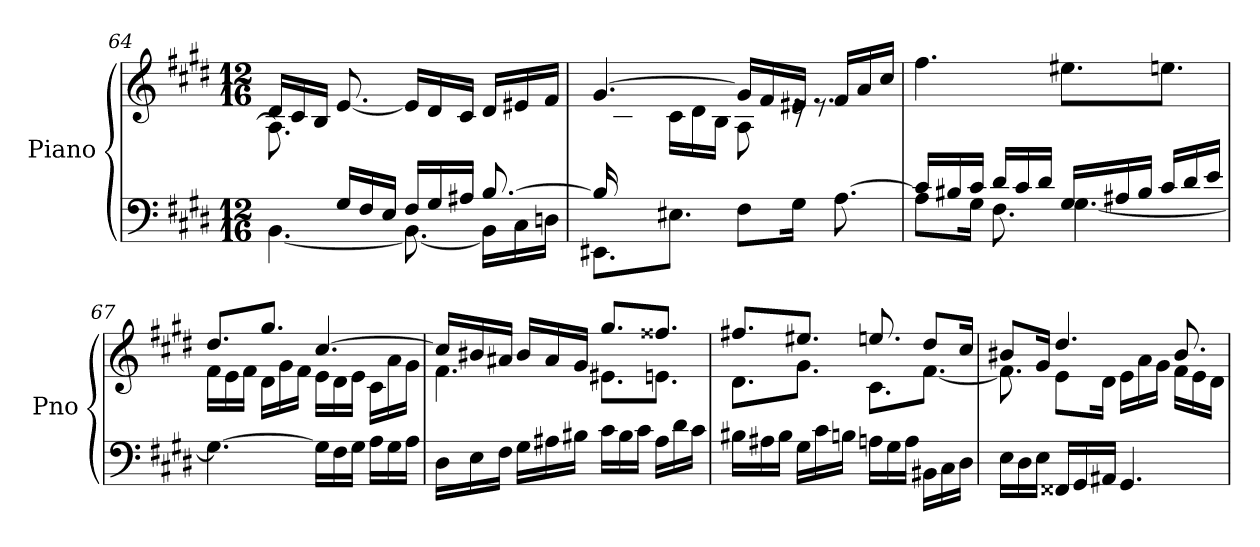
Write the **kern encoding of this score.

**kern	**kern
*part1	*part1
*staff2	*staff1
*I"Piano	*
*I'Pno	*
*clefF4	*clefG2
*k[f#c#g#d#]	*k[f#c#g#d#]
*M12/16	*M12/16
=64	=64
*^	*^
8.ryy	[4.BB\	16d#/LL	8.A\]
.	.	16c#/	.
.	.	16B/JJ	.
16G#/LL	.	[8.e/	2ryy
16F#/	.	.	.
16E/JJ	.	.	.
16F#/LL	8.BB\_	16e/LL]	.
16G#/	.	16d#/	.
16A#X/JJ	.	16c#/JJ	.
[8.B/	16BB\LL]	16d#/LL	.
.	16C#\	16e#X/	.
.	16Dn\JJ	16f#/JJ	16ryy
=65	=65	=65	=65
16B/LL]	8.EE#X\L	[4.g#/	16ryy
2ryy	.	.	16c#\
.	.	.	16dn\JJ
.	8.E#X\J	.	16c#\LL
.	.	.	16d\
.	.	.	16B\JJ
.	8F#\L	16g#/LL]	8A\
.	.	16f#/	.
.	16G#\Jk	16e#X/JJ	16re
8.ryy	[8.A\	16f#/LL	8.re
.	.	16a/	.
.	.	16cc#/JJ	.
*	*	*v	*v
!!LO:PB:g=z
=66	=66	=66
8A\L]	16c#/LL	4.ff#\
.	16B#X/	.
16G#\Jk	16c#/JJ	.
16d#/LL	8.F#\	.
16c#/	.	.
16d#/JJ	.	.
16G#LL	[4.G#\	8.ee#X\L
16A#X/	.	.
16B#/JJ	.	.
16c#/LL	.	8.een\J
16d#/	.	.
16e/JJ	.	.
*v	*v	*
=67	=67
*	*^
4.G#\_	8.dd#/L	16f#\LL
.	.	16e\
.	.	16f#\JJ
.	8.gg#/J	16d#\LL
.	.	16g#\
.	.	16f#\JJ
16G#\LL]	[4.cc#/	16e\LL
16F#\	.	16d#\
16G#\JJ	.	16e\JJ
16A\LL	.	16c#\LL
16G#\	.	16a\
16A\JJ	.	16g#\JJ
=68	=68	=68
16D#\LL	16cc#/LL]	4.f#\
16E\	16b#X/	.
16F#\JJ	16a#X/JJ	.
16G#\LL	16b#/LL	.
16A#X\	16a#/	.
16B#X\JJ	16g#/JJ	.
16c#\LL	8.gg#/L	8.e#X\L
16B#\	.	.
16c#\JJ	.	.
16A#\LL	8.ff##X/J	8.en\J
16d#\	.	.
16c#\JJ	.	.
!!LO:LB:g=z	!!
=69	=69	=69
16B#X\LL	8.ff#X/L	8.d#\L
16A#X\	.	.
16B#\JJ	.	.
16G#\LL	8.ee#X/J	8.g#\J
16c#\	.	.
16Bn\JJ	.	.
16An\LL	8.een/	8.c#\L
16G#\	.	.
16A\JJ	.	.
16BB#X\LL	8dd#/L	[8.f#\J
16C#\	.	.
16D#\JJ	16cc#/Jk	.
=70	=70	=70
16E\LL	8b#X/L	8.f#\]
16D#\	.	.
16E\JJ	16g#/Jk	.
16FF##X/LL	4.dd#/	8e\L
16GG#/	.	.
16AA#X/JJ	.	16d#\Jk
4.GG#/	.	16e\LL
.	.	16a\
.	.	16g#\JJ
.	8.b#/	16f#\LL
.	.	16e\
.	.	16d#\JJ
*	*v	*v
=	=
*-	*-
